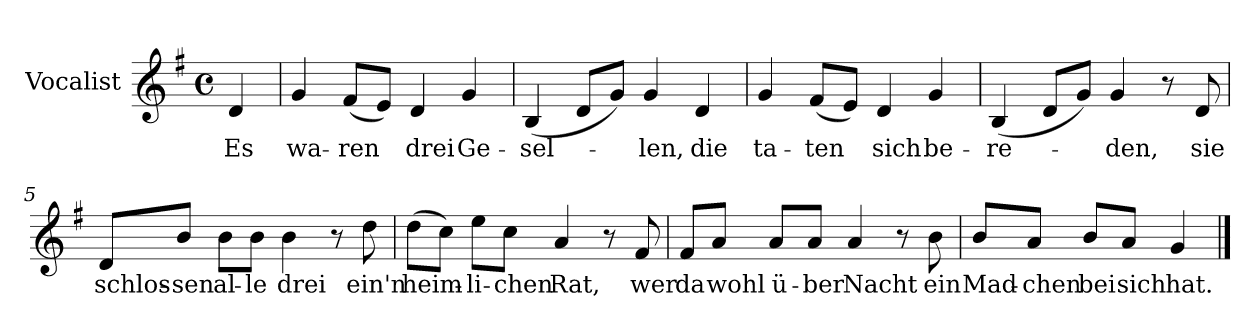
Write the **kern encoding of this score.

**kern	**text
*part1	*part1
*staff1	*staff1
*I"Vocalist	*
*k[f#]	*
*G:	*
*M4/4	*
*met(c)	*
=	=
4d	Es
=1	=1
4g	wa-
(8f#L	-ren
8eJ)	.
4d	drei
4g	Ge-
=2	=2
(4B	-sel-
8dL	.
8gJ)	.
4g	-len,
4d	die
=3	=3
4g	ta-
(8f#L	-ten
8eJ)	.
4d	sich
4g	be-
=4	=4
(4B	-re-
8dL	.
8gJ)	.
4g	-den,
8r	.
8d	sie
=5	=5
8dL	schlos-
8bJ	-sen
8bL	al-
8bJ	-le
4b	drei
8r	.
8dd	ein'n
=6	=6
(8ddL	heim-
8ccJ)	.
8eeL	-li-
8ccJ	-chen
4a	Rat,
8r	.
8f#	wer
=7	=7
8f#L	da
8aJ	wohl
8aL	ü-
8aJ	-ber
4a	Nacht
8r	.
8b	ein
=8	=8
8bL	Mad-
8aJ	-chen
8bL	bei
8aJ	sich
4g	hat.
==	==
*-	*-
